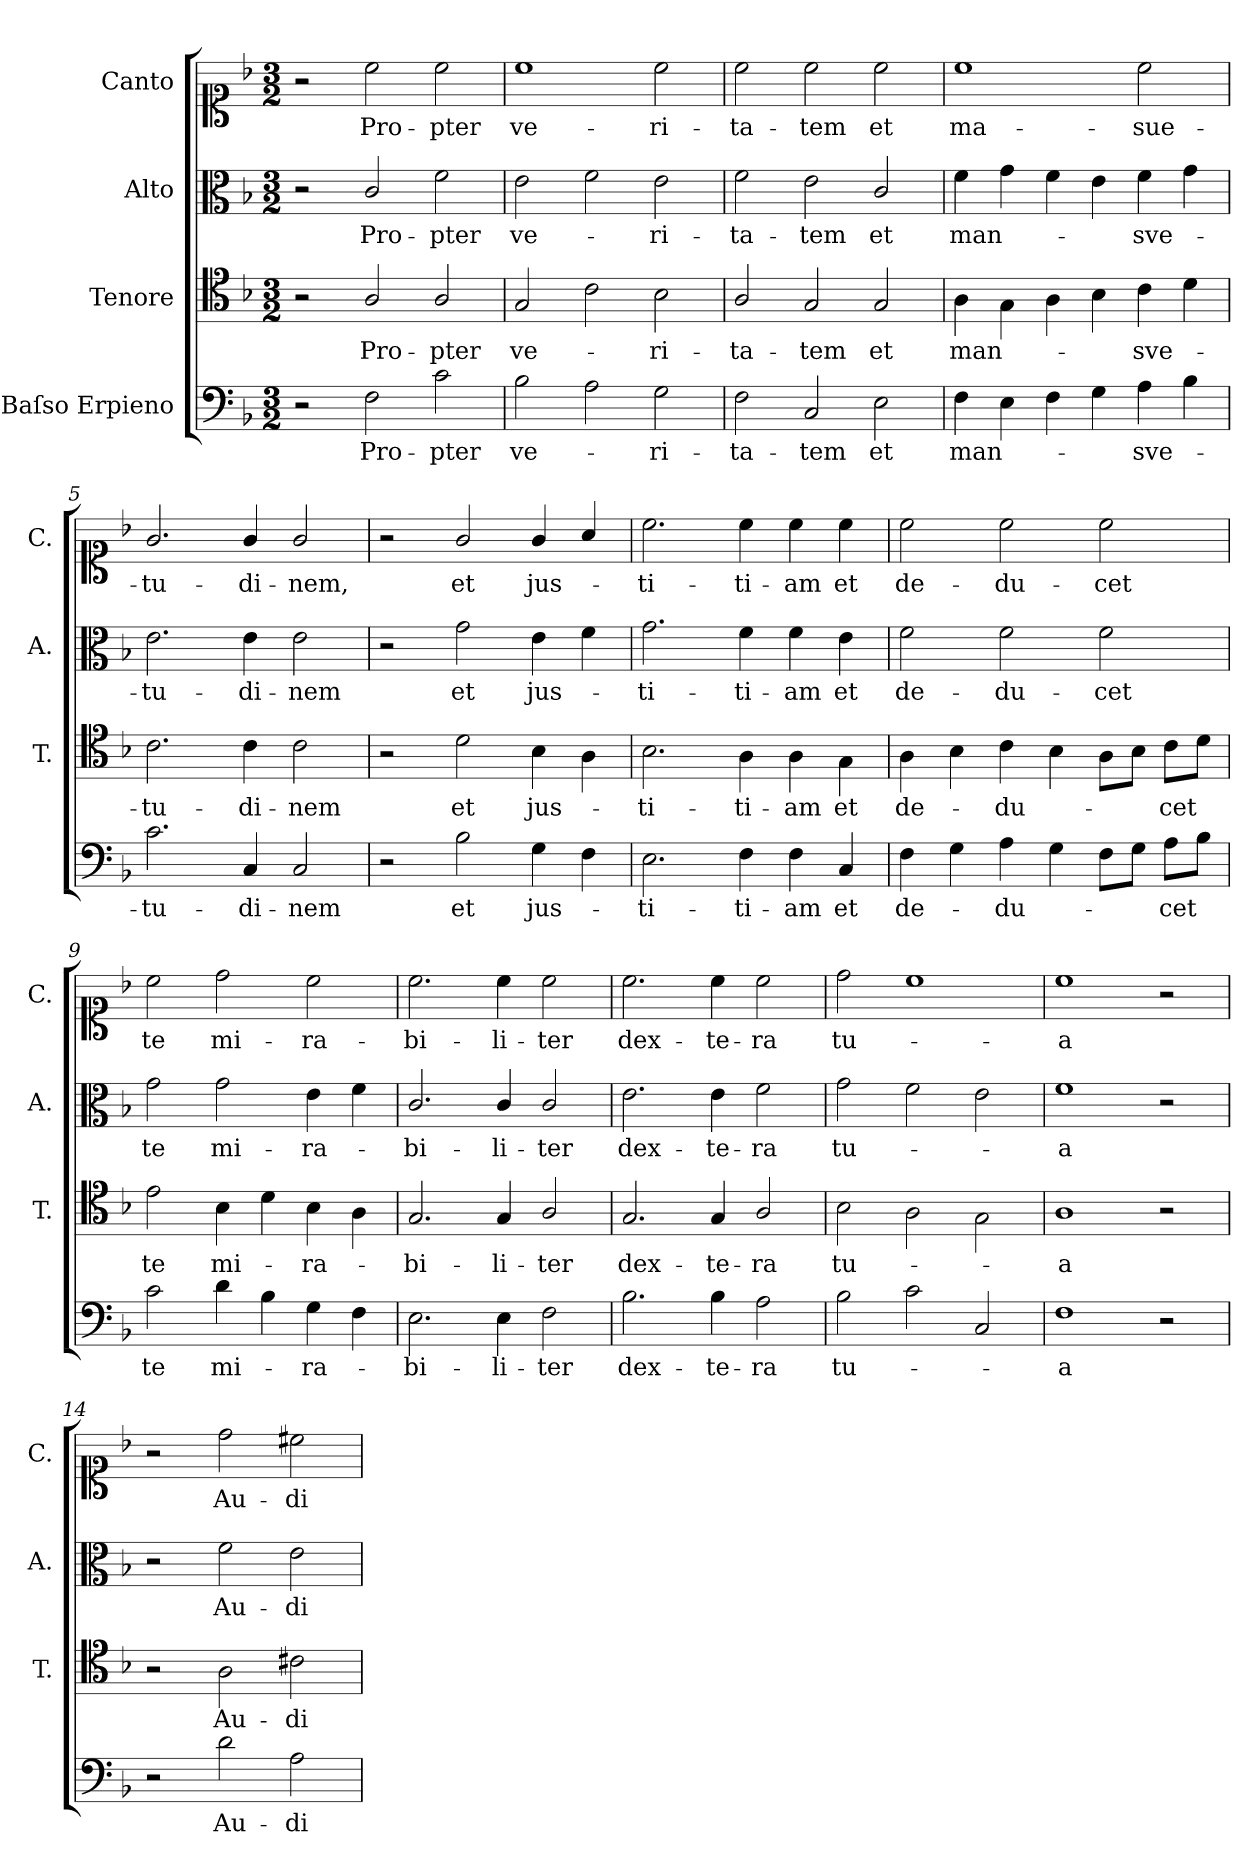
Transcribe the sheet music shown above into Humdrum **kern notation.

**kern	**text	**kern	**text	**kern	**text	**kern	**text
*part4	*part4	*part3	*part3	*part2	*part2	*part1	*part1
*staff4	*staff4	*staff3	*staff3	*staff2	*staff2	*staff1	*staff1
*I"Baſso Erpieno	*	*I"Tenore	*	*I"Alto	*	*I"Canto	*
*	*	*I'T.	*	*I'A.	*	*I'C.	*
*clefF4	*	*clefC4	*	*clefC3	*	*clefC1	*
*k[b-]	*	*k[b-]	*	*k[b-]	*	*k[b-]	*
*M3/2	*	*M3/2	*	*M3/2	*	*M3/2	*
=1	=1	=1	=1	=1	=1	=1	=1
2r	.	2r	.	2r	.	2r	.
2F\	Pro-	2A/	Pro-	2c/	Pro-	2cc\	Pro-
2c\	-pter	2A/	-pter	2f\	-pter	2cc\	-pter
=2	=2	=2	=2	=2	=2	=2	=2
2B-\	ve-	2G/	ve-	2e\	ve-	1cc\	ve-
2A\	.	2c\	.	2f\	.	.	.
2G\	-ri-	2B-\	-ri-	2e\	-ri-	2cc\	-ri-
=3	=3	=3	=3	=3	=3	=3	=3
2F\	-ta-	2A/	-ta-	2f\	-ta-	2cc\	-ta-
2C/	-tem	2G/	-tem	2e\	-tem	2cc\	-tem
2E\	et	2G/	et	2c/	et	2cc\	et
=4	=4	=4	=4	=4	=4	=4	=4
4F\	man-	4A\	man-	4f\	man-	1cc\	ma-
4E\	.	4G\	.	4g\	.	.	.
4F\	.	4A\	.	4f\	.	.	.
4G\	.	4B-\	.	4e\	.	.	.
4A\	-sve-	4c\	-sve-	4f\	-sve-	2cc\	-sue-
4B-\	.	4d\	.	4g\	.	.	.
=5	=5	=5	=5	=5	=5	=5	=5
2.c\	-tu-	2.c\	-tu-	2.e\	-tu-	2.g/	-tu-
4C/	-di-	4c\	-di-	4e\	-di-	4g/	-di-
2C/	-nem	2c\	-nem	2e\	-nem	2g/	-nem,
=6	=6	=6	=6	=6	=6	=6	=6
2r	.	2r	.	2r	.	2r	.
2B-\	et	2d\	et	2g\	et	2g/	et
4G\	jus-	4B-\	jus-	4e\	jus-	4g/	jus-
4F\	.	4A\	.	4f\	.	4a/	.
=7	=7	=7	=7	=7	=7	=7	=7
2.E\	-ti-	2.B-\	-ti-	2.g\	-ti-	2.cc\	-ti-
4F\	-ti-	4A\	-ti-	4f\	-ti-	4cc\	-ti-
4F\	-am	4A\	-am	4f\	-am	4cc\	-am
4C/	et	4G\	et	4e\	et	4cc\	et
=8	=8	=8	=8	=8	=8	=8	=8
4F\	de-	4A\	de-	2f\	de-	2cc\	de-
4G\	.	4B-\	.	.	.	.	.
4A\	-du-	4c\	-du-	2f\	-du-	2cc\	-du-
4G\	.	4B-\	.	.	.	.	.
8F\L	.	8A\L	.	2f\	-cet	2cc\	-cet
8G\J	.	8B-\J	.	.	.	.	.
8A\L	-cet	8c\L	-cet	.	.	.	.
8B-\J	.	8d\J	.	.	.	.	.
=9	=9	=9	=9	=9	=9	=9	=9
2c\	te	2e\	te	2g\	te	2cc\	te
4d\	mi-	4B-\	mi-	2g\	mi-	2dd\	mi-
4B-\	.	4d\	.	.	.	.	.
4G\	-ra-	4B-\	-ra-	4e\	-ra-	2cc\	-ra-
4F\	.	4A\	.	4f\	.	.	.
=10	=10	=10	=10	=10	=10	=10	=10
2.E\	-bi-	2.G/	-bi-	2.c/	-bi-	2.cc\	-bi-
4E\	-li-	4G/	-li-	4c/	-li-	4cc\	-li-
2F\	-ter	2A/	-ter	2c/	-ter	2cc\	-ter
=11	=11	=11	=11	=11	=11	=11	=11
2.B-\	dex-	2.G/	dex-	2.e\	dex-	2.cc\	dex-
4B-\	-te-	4G/	-te-	4e\	-te-	4cc\	-te-
2A\	-ra	2A/	-ra	2f\	-ra	2cc\	-ra
=12	=12	=12	=12	=12	=12	=12	=12
2B-\	tu-	2B-\	tu-	2g\	tu-	2dd\	tu-
2c\	.	2A\	.	2f\	.	1cc\	.
2C/	.	2G\	.	2e\	.	.	.
=13	=13	=13	=13	=13	=13	=13	=13
1F\	-a	1A\	-a	1f\	-a	1cc\	-a
2r	.	2r	.	2r	.	2r	.
=14	=14	=14	=14	=14	=14	=14	=14
2r	.	2r	.	2r	.	2r	.
2d\	Au-	2A\	Au-	2f\	Au-	2dd\	Au-
2A\	-di	2c#X\	-di	2e\	-di	2cc#X\	-di
=	=	=	=	=	=	=	=
*-	*-	*-	*-	*-	*-	*-	*-
